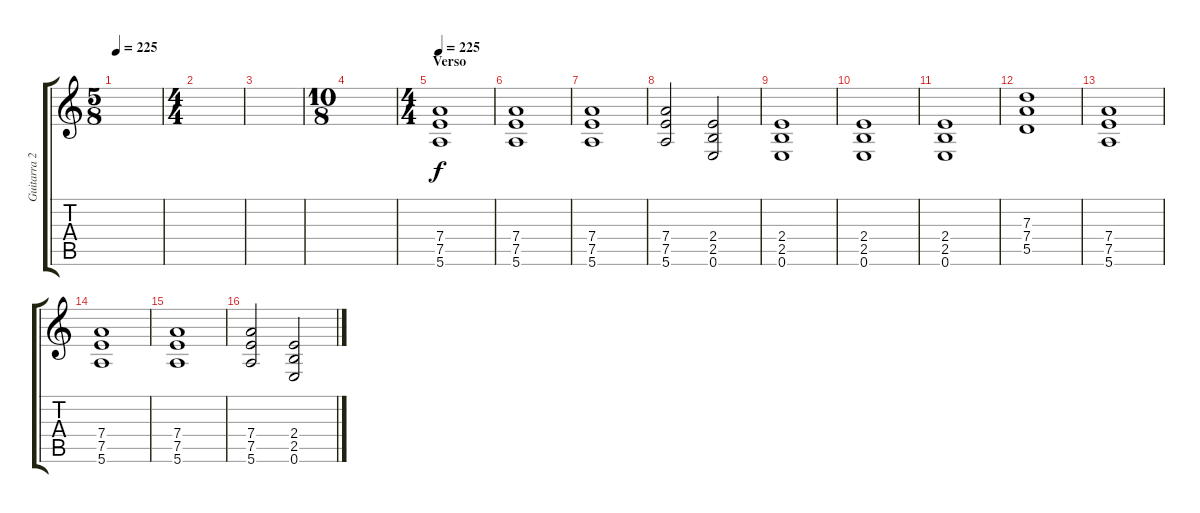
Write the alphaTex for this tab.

\track ("Guitarra 2" "Guitarra 2") {instrument overdrivenguitar}
\staff {score tabs}
\tuning (E4 B3 G3 D3 A2 E2) {hide}
\ts (5 8)
\tempo 225
\clef g2
\ks c
|
\ts (4 4)
|
|
\ts (10 8)
|
\ts (4 4)
\section ("" "Verso")
\tempo 225
(7.4 7.5 5.6).1{instrument overdrivenguitar} |
(7.4 7.5 5.6).1 |
(7.4 7.5 5.6).1 |
(7.4 7.5 5.6).2 (2.4 2.5 0.6).2 |
(2.4 2.5 0.6).1 |
(2.4 2.5 0.6).1 |
(2.4 2.5 0.6).1 |
(7.3 7.4 5.5).1 |
(7.4 7.5 5.6).1 |
(7.4 7.5 5.6).1 |
(7.4 7.5 5.6).1 |
(7.4 7.5 5.6).2 (2.4 2.5 0.6).2
